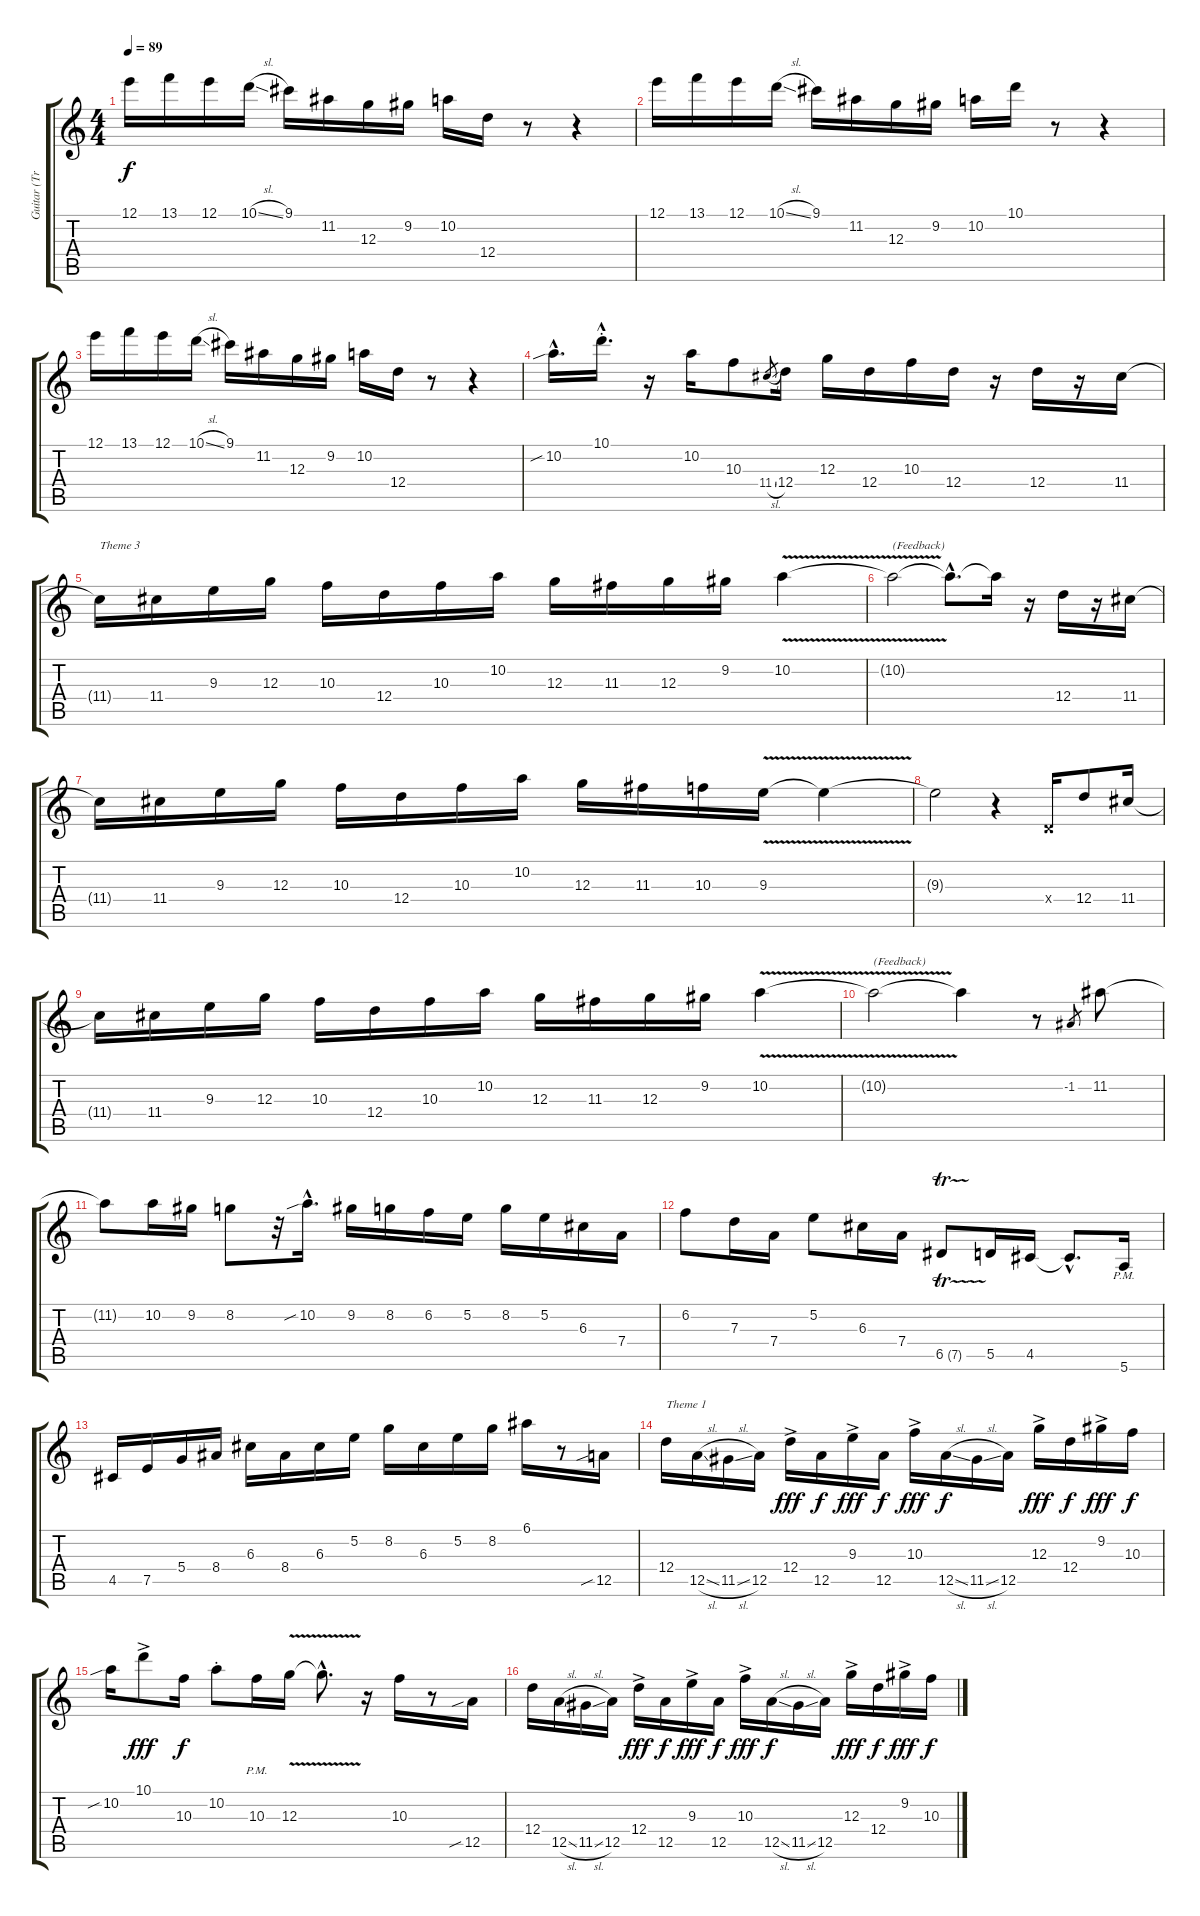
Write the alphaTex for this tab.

\track ("Guitar (Trey Anastasio)" "Guitar (Tr") {instrument electricguitarjazz}
\staff {score tabs}
\tuning (E4 B3 G3 D3 A2 E2) {hide}
\ts (4 4)
\tempo 89
\clef g2
\ks c
12.1.16{dy f} 13.1.16 12.1.16 10.1{sl}.16 9.1.16 11.2.16 12.3.16 9.2.16 10.2.16 12.4.16 r.8 r.4 |
12.1.16 13.1.16 12.1.16 10.1{sl}.16 9.1.16 11.2.16 12.3.16 9.2.16 10.2.16 10.1.16 r.8 r.4 |
12.1.16 13.1.16 12.1.16 10.1{sl}.16 9.1.16 11.2.16 12.3.16 9.2.16 10.2.16 12.4.16 r.8 r.4 |
10.2{sib hac}.16{d} 10.1{hac st}.16{d} r.16 10.2.16 10.3.8 11.4{sl}.8{gr} 12.4.16 12.3.16 12.4.16 10.3.16 12.4.16 r.16 12.4.16{instrument electricguitarmuted} r.16 11.4.16 |
11.4{t}.16{txt "Theme 3"} 11.4.16 9.3.16{instrument electricguitarjazz} 12.3.16 10.3.16 12.4.16 10.3.16 10.2.16 12.3.16 11.3.16 12.3.16 9.2.16 10.2{v}.4 |
10.2{t}.2{txt "(Feedback)"} 10.2{hac t}.8{d} 10.2{t}.16 r.16 12.4.16{instrument electricguitarmuted} r.16 11.4.16 |
11.4{t}.16 11.4.16 9.3.16{instrument electricguitarjazz} 12.3.16 10.3.16 12.4.16 10.3.16 10.2.16 12.3.16 11.3.16 10.3.16 9.3{v}.16 9.3{t}.4 |
9.3{t}.2 r.4 0.4{x}.16{instrument electricguitarmuted} 12.4.8 11.4.16 |
11.4{t}.16 11.4.16 9.3.16{instrument electricguitarjazz} 12.3.16 10.3.16 12.4.16 10.3.16 10.2.16 12.3.16 11.3.16 12.3.16 9.2.16 10.2{v}.4 |
10.2{t}.2{txt "(Feedback)"} 10.2{t}.4 r.8 -1.2.8{gr} 11.2.8 |
11.2{t}.8 10.2.16 9.2.16 8.2.8 r.32 10.2{sib hac}.16{d} 9.2.16 8.2.16 6.2.16 5.2.16 8.2.16 5.2.16 6.3.16 7.4.16 |
6.2.8 7.3.16 7.4.16 5.2.8 6.3.16 7.4.16 6.5{tr (7 32)}.8 5.5.16 4.5.16 4.5{hac t}.8{d} 5.6{pm}.16 |
4.5.16 7.5.16 5.4.16 8.4.16 6.3.16 8.4.16 6.3.16 5.2.16 8.2.16 6.3.16 5.2.16 8.2.16 6.1.16 r.8 12.5{sib}.16{instrument electricguitarmuted} |
12.4.16{txt "Theme 1"} 12.5{sl}.16 11.5{sl}.16 12.5.16 12.4{ac}.16{dy fff} 12.5.16{dy f} 9.3{ac}.16{dy fff} 12.5.16{dy f} 10.3{ac}.16{dy fff} 12.5{sl}.16{dy f} 11.5{sl}.16 12.5.16 12.3{ac}.16{dy fff} 12.4.16{dy f} 9.2{ac}.16{dy fff} 10.3.16{dy f} |
10.2{sib}.16 10.1{ac}.8{dy fff instrument electricguitarjazz} 10.3.16{dy f} 10.2{st}.8 10.3{pm}.16 12.3{v}.16 12.3{hac t}.8{d} r.16 10.3.16 r.8 12.5{sib}.16{instrument electricguitarmuted} |
12.4.16 12.5{sl}.16 11.5{sl}.16 12.5.16 12.4{ac}.16{dy fff} 12.5.16{dy f} 9.3{ac}.16{dy fff} 12.5.16{dy f} 10.3{ac}.16{dy fff} 12.5{sl}.16{dy f} 11.5{sl}.16 12.5.16 12.3{ac}.16{dy fff} 12.4.16{dy f} 9.2{ac}.16{dy fff} 10.3.16{dy f}
